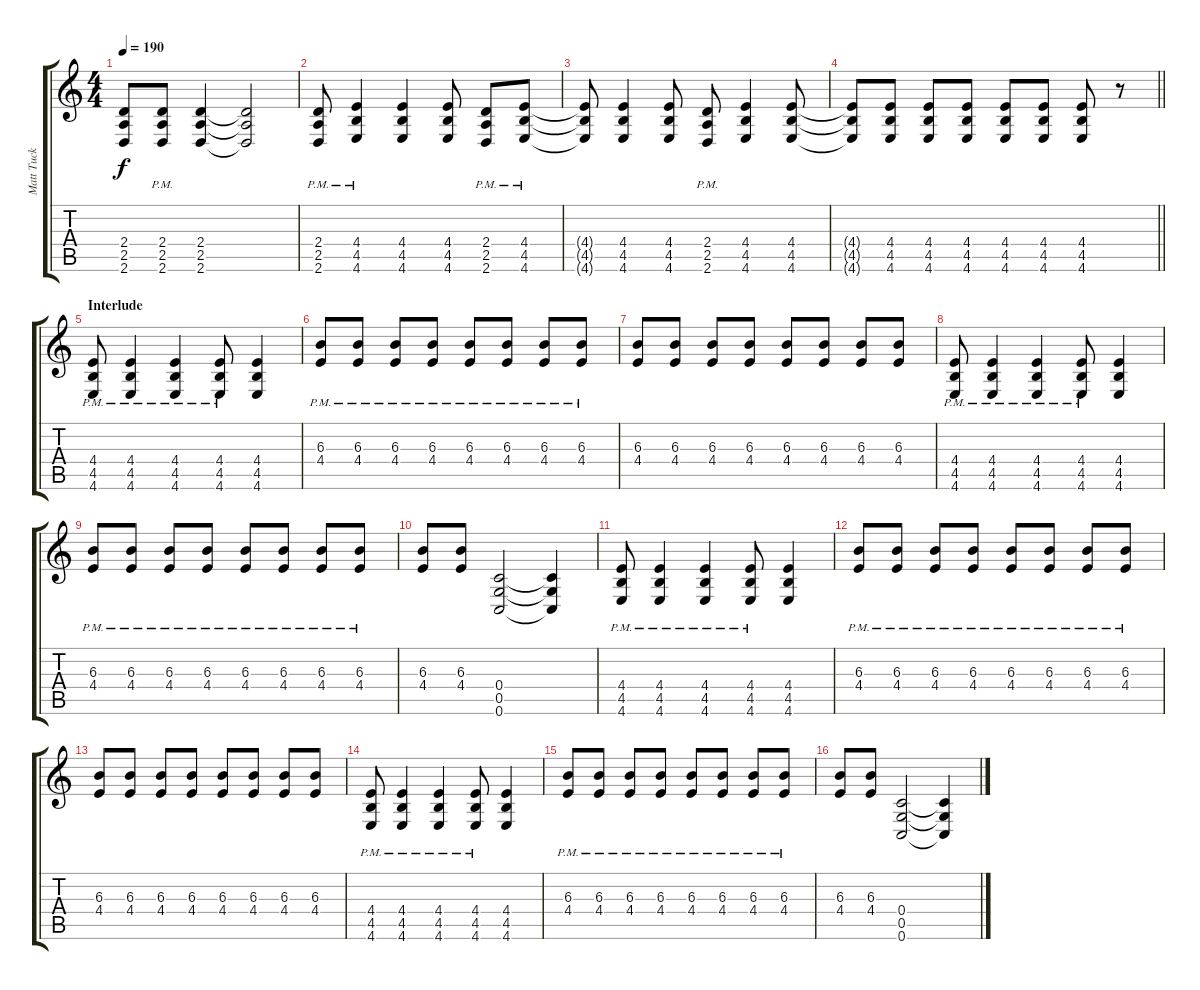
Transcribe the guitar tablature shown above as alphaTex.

\track ("Matt Tuck Guitar" "Matt Tuck ") {instrument distortionguitar}
\staff {score tabs}
\tuning (D4 A3 F3 C3 G2 C2) {hide}
\ts (4 4)
\tempo 190
\clef g2
\ks c
(2.4{t} 2.5{t} 2.6{t}).8{dy f} (2.4{pm} 2.5{pm} 2.6{pm}).8 (2.4 2.5 2.6).4 (2.4{t} 2.5{t} 2.6{t}).2 |
(2.4{pm} 2.5{pm} 2.6{pm}).8 (4.4{pm} 4.5{pm} 4.6{pm}).4 (4.4 4.5 4.6).4 (4.4 4.5 4.6).8 (2.4{pm} 2.5{pm} 2.6{pm}).8 (4.4{pm} 4.5{pm} 4.6{pm}).8 |
(4.4{t} 4.5{t} 4.6{t}).8 (4.4 4.5 4.6).4 (4.4 4.5 4.6).8 (2.4{pm} 2.5{pm} 2.6{pm}).8 (4.4 4.5 4.6).4 (4.4 4.5 4.6).8 |
\barLineRight lightlight
(4.4{t} 4.5{t} 4.6{t}).8 (4.4 4.5 4.6).8 (4.4 4.5 4.6).8 (4.4 4.5 4.6).8 (4.4 4.5 4.6).8 (4.4 4.5 4.6).8 (4.4 4.5 4.6).8 r.8 |
\section ("" "Interlude")
(4.4{pm} 4.5{pm} 4.6{pm}).8 (4.4{pm} 4.5{pm} 4.6{pm}).4 (4.4{pm} 4.5{pm} 4.6{pm}).4 (4.4{pm} 4.5{pm} 4.6{pm}).8 (4.4 4.5 4.6).4 |
(6.3{pm} 4.4{pm}).8 (6.3{pm} 4.4{pm}).8 (6.3{pm} 4.4{pm}).8 (6.3{pm} 4.4{pm}).8 (6.3{pm} 4.4{pm}).8 (6.3{pm} 4.4{pm}).8 (6.3{pm} 4.4{pm}).8 (6.3{pm} 4.4{pm}).8 |
(6.3 4.4).8 (6.3 4.4).8 (6.3 4.4).8 (6.3 4.4).8 (6.3 4.4).8 (6.3 4.4).8 (6.3 4.4).8 (6.3 4.4).8 |
(4.4{pm} 4.5{pm} 4.6{pm}).8 (4.4{pm} 4.5{pm} 4.6{pm}).4 (4.4{pm} 4.5{pm} 4.6{pm}).4 (4.4{pm} 4.5{pm} 4.6{pm}).8 (4.4 4.5 4.6).4 |
(6.3{pm} 4.4{pm}).8 (6.3{pm} 4.4{pm}).8 (6.3{pm} 4.4{pm}).8 (6.3{pm} 4.4{pm}).8 (6.3{pm} 4.4{pm}).8 (6.3{pm} 4.4{pm}).8 (6.3{pm} 4.4{pm}).8 (6.3{pm} 4.4{pm}).8 |
(6.3 4.4).8 (6.3 4.4).8 (0.4 0.5 0.6).2 (0.4{t} 0.5{t} 0.6{t}).4 |
(4.4{pm} 4.5{pm} 4.6{pm}).8 (4.4{pm} 4.5{pm} 4.6{pm}).4 (4.4{pm} 4.5{pm} 4.6{pm}).4 (4.4{pm} 4.5{pm} 4.6{pm}).8 (4.4 4.5 4.6).4 |
(6.3{pm} 4.4{pm}).8 (6.3{pm} 4.4{pm}).8 (6.3{pm} 4.4{pm}).8 (6.3{pm} 4.4{pm}).8 (6.3{pm} 4.4{pm}).8 (6.3{pm} 4.4{pm}).8 (6.3{pm} 4.4{pm}).8 (6.3{pm} 4.4{pm}).8 |
(6.3 4.4).8 (6.3 4.4).8 (6.3 4.4).8 (6.3 4.4).8 (6.3 4.4).8 (6.3 4.4).8 (6.3 4.4).8 (6.3 4.4).8 |
(4.4{pm} 4.5{pm} 4.6{pm}).8 (4.4{pm} 4.5{pm} 4.6{pm}).4 (4.4{pm} 4.5{pm} 4.6{pm}).4 (4.4{pm} 4.5{pm} 4.6{pm}).8 (4.4 4.5 4.6).4 |
(6.3{pm} 4.4{pm}).8 (6.3{pm} 4.4{pm}).8 (6.3{pm} 4.4{pm}).8 (6.3{pm} 4.4{pm}).8 (6.3{pm} 4.4{pm}).8 (6.3{pm} 4.4{pm}).8 (6.3{pm} 4.4{pm}).8 (6.3{pm} 4.4{pm}).8 |
(6.3 4.4).8 (6.3 4.4).8 (0.4 0.5 0.6).2 (0.4{t} 0.5{t} 0.6{t}).4
